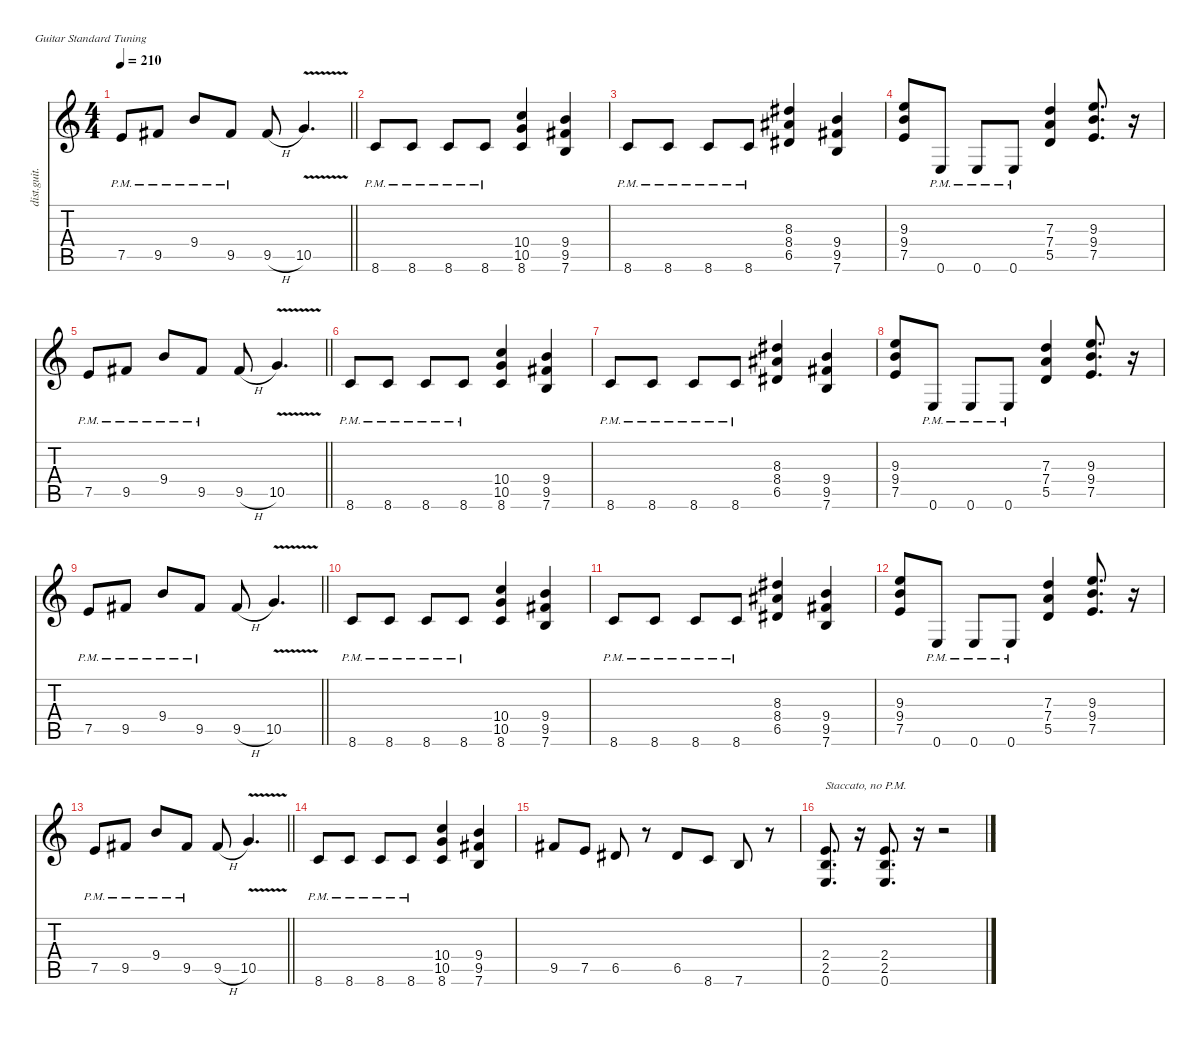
\defaultSystemsLayout 4
\hideDynamics
\bracketExtendMode nobrackets
\otherSystemsTrackNameOrientation horizontal
\track ("James Hetfield" "dist.guit.") {instrument distortionguitar}
\staff {score tabs}
\tuning (E4 B3 G3 D3 A2 E2)
\ts (4 4)
\tempo 210
\clef g2
\barLineRight lightlight
\ks c
7.5{pm}.8{dy fff} 9.5{pm acc #}.8 9.4{pm}.8 9.5{pm acc #}.8 9.5{h acc #}.8 10.5{v}.4{d} |
8.6{pm}.8 8.6{pm}.8 8.6{pm}.8 8.6{pm}.8 (10.4 10.5 8.6).4 (9.4 9.5{acc #} 7.6).4 |
8.6{pm}.8 8.6{pm}.8 8.6{pm}.8 8.6{pm}.8 (8.3{acc #} 8.4{acc #} 6.5{acc #}).4 (9.4 9.5{acc #} 7.6).4 |
(9.3 9.4 7.5).8 0.6{pm}.8 0.6{pm}.8 0.6{pm}.8 (7.3 7.4 5.5).4 (9.3 9.4 7.5).8{d} r.16 |
\barLineRight lightlight
7.5{pm}.8 9.5{pm acc #}.8 9.4{pm}.8 9.5{pm acc #}.8 9.5{h acc #}.8 10.5{v}.4{d} |
8.6{pm}.8 8.6{pm}.8 8.6{pm}.8 8.6{pm}.8 (10.4 10.5 8.6).4 (9.4 9.5{acc #} 7.6).4 |
8.6{pm}.8 8.6{pm}.8 8.6{pm}.8 8.6{pm}.8 (8.3{acc #} 8.4{acc #} 6.5{acc #}).4 (9.4 9.5{acc #} 7.6).4 |
(9.3 9.4 7.5).8 0.6{pm}.8 0.6{pm}.8 0.6{pm}.8 (7.3 7.4 5.5).4 (9.3 9.4 7.5).8{d} r.16 |
\barLineRight lightlight
7.5{pm}.8 9.5{pm acc #}.8 9.4{pm}.8 9.5{pm acc #}.8 9.5{h acc #}.8 10.5{v}.4{d} |
8.6{pm}.8 8.6{pm}.8 8.6{pm}.8 8.6{pm}.8 (10.4 10.5 8.6).4 (9.4 9.5{acc #} 7.6).4 |
8.6{pm}.8 8.6{pm}.8 8.6{pm}.8 8.6{pm}.8 (8.3{acc #} 8.4{acc #} 6.5{acc #}).4 (9.4 9.5{acc #} 7.6).4 |
(9.3 9.4 7.5).8 0.6{pm}.8 0.6{pm}.8 0.6{pm}.8 (7.3 7.4 5.5).4 (9.3 9.4 7.5).8{d} r.16 |
\barLineRight lightlight
7.5{pm}.8 9.5{pm acc #}.8 9.4{pm}.8 9.5{pm acc #}.8 9.5{h acc #}.8 10.5{v}.4{d} |
8.6{pm}.8 8.6{pm}.8 8.6{pm}.8 8.6{pm}.8 (10.4 10.5 8.6).4 (9.4 9.5{acc #} 7.6).4 |
9.5{acc #}.8 7.5.8 6.5{acc #}.8 r.8 6.5{acc #}.8 8.6.8 7.6.8 r.8 |
(2.4 2.5 0.6).8{d txt "Staccato, no P.M."} r.16 (2.4 2.5 0.6).8{d} r.16 r.2
